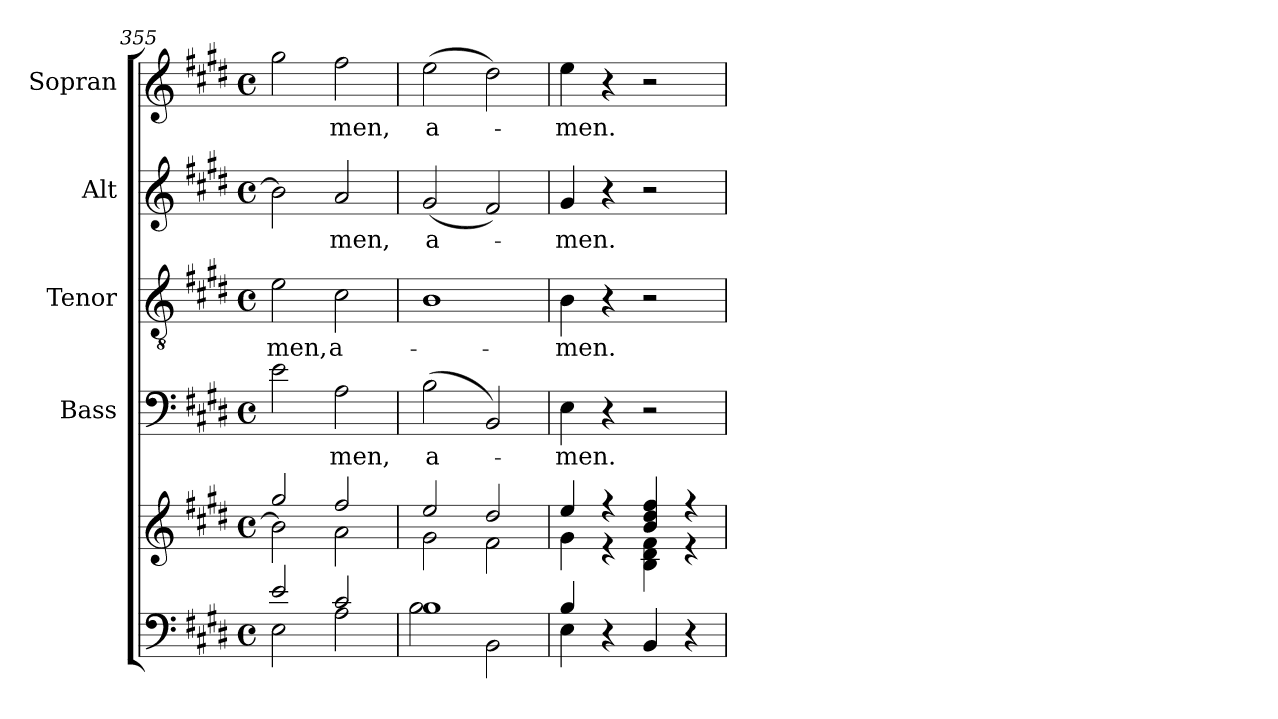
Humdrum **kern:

**kern	**kern	**kern	**text	**kern	**text	**kern	**text	**kern	**text
*part5	*part5	*part4	*part4	*part3	*part3	*part2	*part2	*part1	*part1
*staff6	*staff5	*staff4	*staff4	*staff3	*staff3	*staff2	*staff2	*staff1	*staff1
*	*	*I"Bass	*	*I"Tenor	*	*I"Alt	*	*I"Sopran	*
*	*	*I'B.	*	*I'T.	*	*I'A.	*	*I'S.	*
*clefF4	*clefG2	*clefF4	*	*clefGv2	*	*clefG2	*	*clefG2	*
*k[f#c#g#d#]	*k[f#c#g#d#]	*k[f#c#g#d#]	*	*k[f#c#g#d#]	*	*k[f#c#g#d#]	*	*k[f#c#g#d#]	*
*E:	*E:	*E:	*	*E:	*	*E:	*	*E:	*
*M4/4	*M4/4	*M4/4	*	*M4/4	*	*M4/4	*	*M4/4	*
*met(c)	*met(c)	*met(c)	*	*met(c)	*	*met(c)	*	*met(c)	*
=355	=355	=355	=355	=355	=355	=355	=355	=355	=355
*^	*^	*	*	*	*	*	*	*	*
!	!	!	!	!	!	!	!LO:LY:b	!	!	!	!
2e/	2E\	2gg#/	2b\]	2e\	.	2e\	-men,	2b\]	.	2gg#\	.
!	!	!	!	!	!LO:LY:b	!	!LO:LY:b	!	!LO:LY:b	!	!LO:LY:b
2c#/	2A\	2ff#/	2a\	2A\	-men,	2c#\	a-	2a/	-men,	2ff#\	-men,
=356	=356	=356	=356	=356	=356	=356	=356	=356	=356	=356	=356
!	!	!	!	!	!LO:LY:b	!	!	!	!LO:LY:b	!	!LO:LY:b
1B	2B\	2ee/	2g#\	(>2B\	a-	1B	.	(<2g#/	a-	(>2ee\	a-
.	2BB\	2dd#/	2f#\	2BB/)	.	.	.	2f#/)	.	2dd#\)	.
=357	=357	=357	=357	=357	=357	=357	=357	=357	=357	=357	=357
!	!	!	!	!	!LO:LY:b	!	!LO:LY:b	!	!LO:LY:b	!	!LO:LY:b
4B/	4E\	4ee/	4g#\	4E\	-men.	4B\	-men.	4g#/	-men.	4ee\	-men.
4r	2.ryy	4r	4r	4r	.	4r	.	4r	.	4r	.
4BB/	.	4b/ 4dd#/ 4ff#/	4B\ 4d#\ 4f#\	2r	.	2r	.	2r	.	2r	.
4r	.	4r	4r	.	.	.	.	.	.	.	.
*v	*v	*	*	*	*	*	*	*	*	*	*
*	*v	*v	*	*	*	*	*	*	*	*
=	=	=	=	=	=	=	=	=	=
*-	*-	*-	*-	*-	*-	*-	*-	*-	*-
